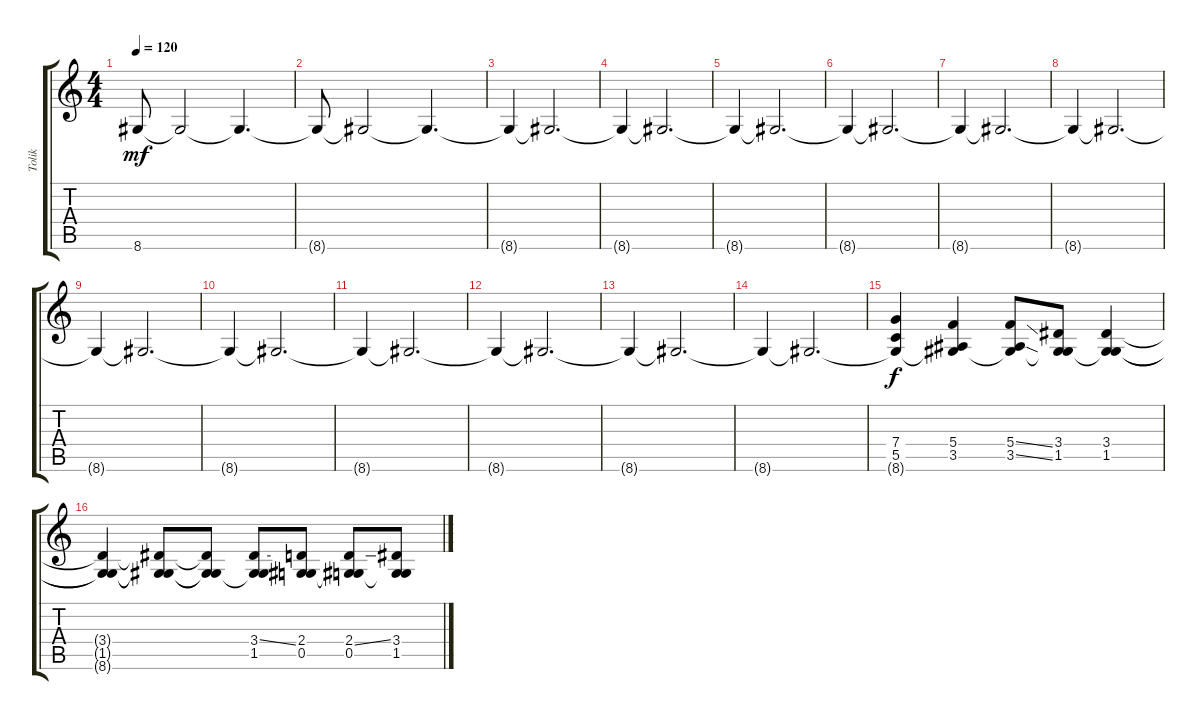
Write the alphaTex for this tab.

\track ("Tolik" "Tolik") {instrument distortionguitar}
\staff {score tabs}
\tuning (D4 A3 F3 C3 G2 C2) {hide}
\ts (4 4)
\tempo 120
\clef g2
\ks c
8.6{t}.8{dy mf} 8.6{t}.2 8.6{t}.4{d} |
8.6{t}.8 8.6{t}.2 8.6{t}.4{d} |
8.6{t}.4 8.6{t}.2{d} |
8.6{t}.4 8.6{t}.2{d} |
8.6{t}.4 8.6{t}.2{d} |
8.6{t}.4 8.6{t}.2{d} |
8.6{t}.4 8.6{t}.2{d} |
8.6{t}.4 8.6{t}.2{d} |
8.6{t}.4 8.6{t}.2{d} |
8.6{t}.4 8.6{t}.2{d} |
8.6{t}.4 8.6{t}.2{d} |
8.6{t}.4 8.6{t}.2{d} |
8.6{t}.4 8.6{t}.2{d} |
8.6{t}.4 8.6{t}.2{d} |
(7.4 5.5 8.6{t}).4{dy f} (5.4 3.5 8.6{t}).4 (5.4{ss} 3.5{ss} 8.6{t}).8 (3.4 1.5 8.6{t}).8 (3.4 1.5 8.6{t}).4 |
(3.4{t} 1.5{t} 8.6{t}).4 (3.4{t} 1.5{t} 8.6{t}).8 (3.4{t} 1.5{t} 8.6{t}).8 (3.4{ss} 1.5 8.6{t}).8 (2.4 0.5 8.6{t}).8 (2.4{ss} 0.5 8.6{t}).8 (3.4 1.5 8.6{t}).8
